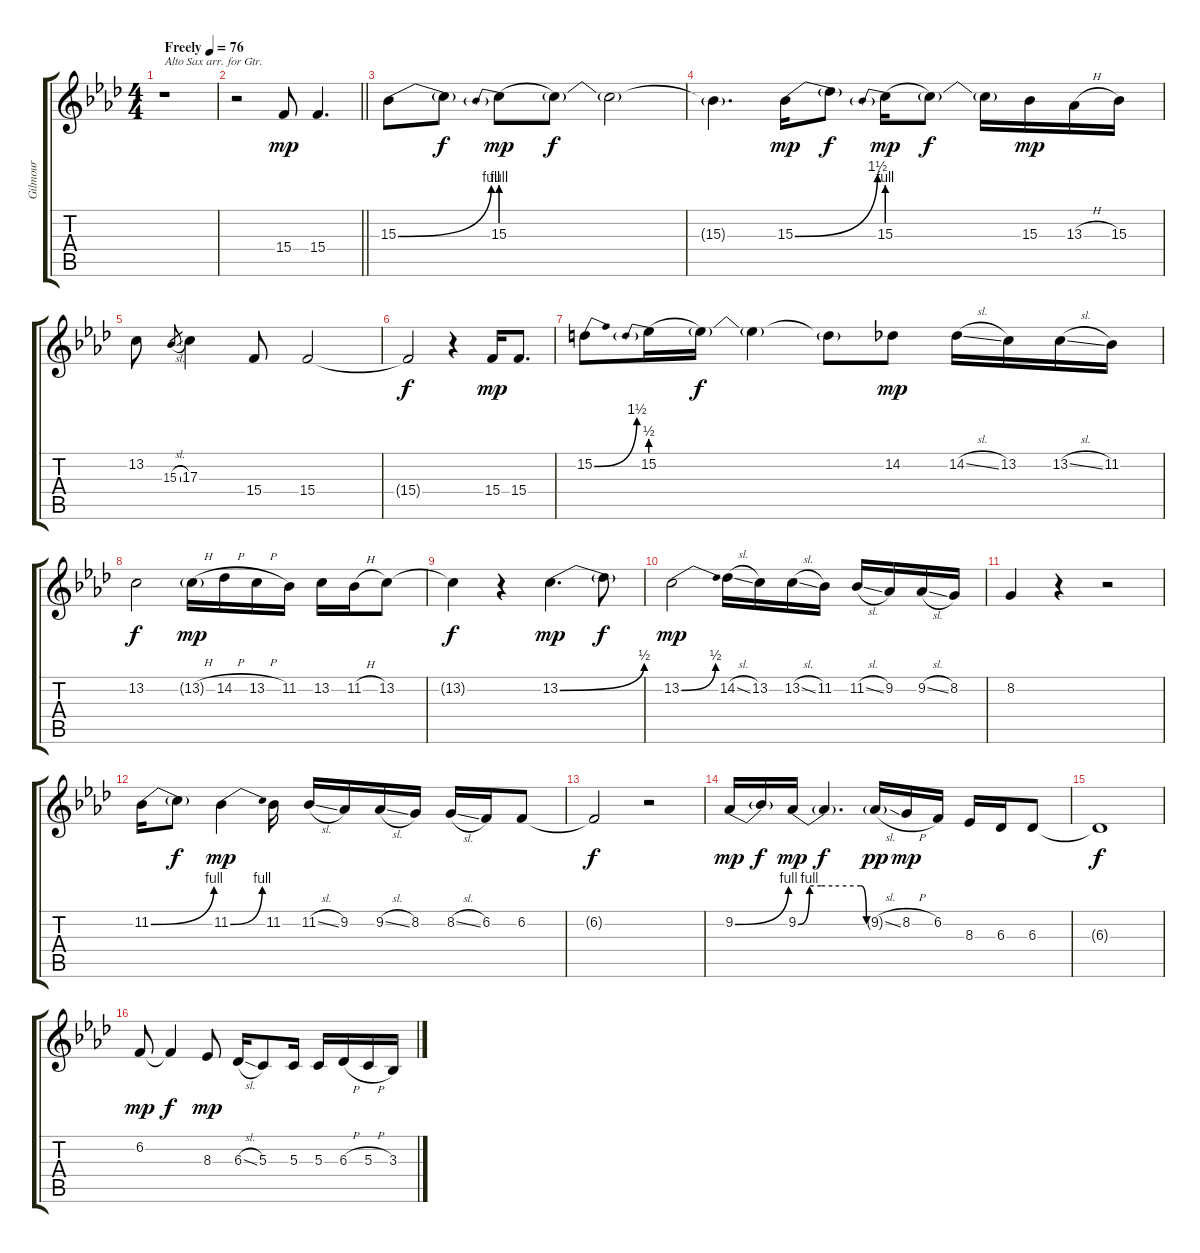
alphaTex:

\track ("Gilmour" "Gilmour") {instrument altosax}
\staff {score tabs}
\tuning (E4 B3 G3 D3 A2 E2) {hide}
\ts (4 4)
\tempo (76 "Freely")
\clef g2
\ks ab
r.1{txt "Alto Sax arr. for Gtr." dy mp instrument altosax} |
\barLineRight lightlight
r.2 15.4.8 15.4.4{d} |
15.3{be (bend 0 0 60 4)}.8 15.3{t}.8{dy f} 15.3{be (prebend 0 4 60 4)}.8{dy mp} 15.3{t}.8{dy f} 15.3{t}.2 |
15.3{t}.4{d} 15.3{be (bend 0 0 60 6)}.16{dy mp} 15.3{t}.8{dy f} 15.3{be (prebend 0 4 60 4)}.16{dy mp} 15.3{t}.8{dy f} 15.3{t}.16 15.3.16{dy mp} 13.3{h}.16 15.3.16 |
13.2.8 15.3{sl}.8{gr} 17.3.4 15.4.8 15.4.2 |
15.4{t}.2{dy f} r.4 15.4.16{dy mp} 15.4.8{d} |
15.2{be (bend 0 0 60 6)}.8 15.2{be (prebend 0 2 60 2)}.16 15.2{t}.16{dy f} 15.2{t}.4 15.2{t}.8 14.2.8{dy mp} 14.2{sl}.16 13.2.16 13.2{sl}.16 11.2.16 |
13.2.2{dy f} 13.2{h g}.16{dy mp} 14.2{h}.16 13.2{h}.16 11.2.16 13.2.16 11.2{h}.16 13.2.8 |
13.2{t}.4{dy f} r.4 13.2{be (bend 0 0 60 2)}.4{d dy mp} 13.2{t}.8{dy f} |
13.2{be (bend 0 0 60 2)}.2{dy mp} 14.2{sl}.16 13.2.16 13.2{sl}.16 11.2.16 11.2{sl}.16 9.2.16 9.2{sl}.16 8.2.16 |
8.2.4 r.4 r.2 |
11.2{be (bend 0 0 60 4)}.16 11.2{t}.8{dy f} 11.2{be (bend 0 0 60 4)}.4{dy mp} 11.2.16 11.2{sl}.16 9.2.16 9.2{sl}.16 8.2.16 8.2{sl}.16 6.2.16 6.2.8 |
6.2{t}.2{dy f} r.2 |
9.2{be (bend 0 0 60 4)}.16{dy mp} 9.2{t}.16{dy f} 9.2{be (custom 0 0 10 4 20 4 30 4 55 4 60 0)}.16{dy mp} 9.2{t}.4{d dy f} 9.2{sl g}.16{dy pp} 8.2{h}.16{dy mp} 6.2.16 8.3.16 6.3.16 6.3.8 |
6.3{t}.1{dy f} |
6.2.8{dy mp} 6.2{t}.4{dy f} 8.3.8{dy mp} 6.3{sl}.16 5.3.8 5.3.16 5.3.16 6.3{h}.16 5.3{h}.16 3.3.16
